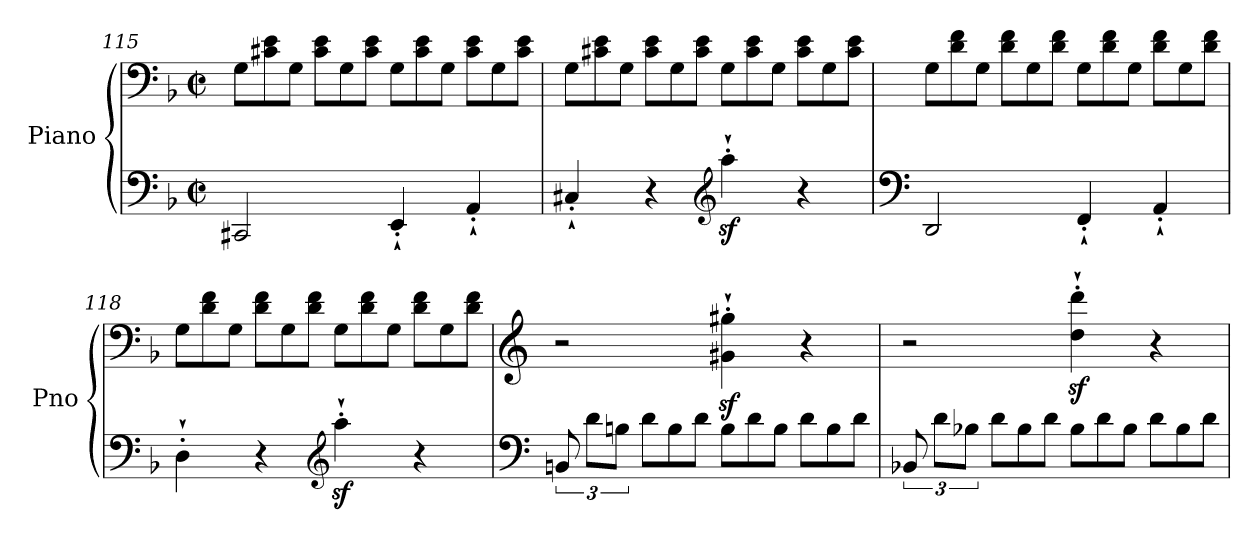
**kern	**kern
*part1	*part1
*staff2	*staff1
*I"Piano	*
*I'Pno	*
!!LO:LB:g=z
*clefF4	*clefF4
*k[b-]	*k[b-]
*M4/4	*M4/4
*met(c|)	*met(c|)
*	*Xtuplet
=115	=115
2CC#X/	12G\L
.	12c#X\ 12e\
.	12G\J
.	12c#\ 12e\L
.	12G\
.	12c#\ 12e\J
4EE`'/	12G\L
.	12c#\ 12e\
.	12G\J
4AA`'/	12c#\ 12e\L
.	12G\
.	12c#\ 12e\J
=116	=116
4C#X`'/	12G\L
.	12c#X\ 12e\
.	12G\J
4r	12c#\ 12e\L
.	12G\
.	12c#\ 12e\J
*clefG2	*
4aaz<`'\	12G\L
.	12c#\ 12e\
.	12G\J
4r	12c#\ 12e\L
.	12G\
.	12c#\ 12e\J
=117	=117
*clefF4	*
2DD/	12G\L
.	12d\ 12f\
.	12G\J
.	12d\ 12f\L
.	12G\
.	12d\ 12f\J
4FF`'/	12G\L
.	12d\ 12f\
.	12G\J
4AA`'/	12d\ 12f\L
.	12G\
.	12d\ 12f\J
!!LO:PB:g=z
=118	=118
4D`'\	12G\L
.	12d\ 12f\
.	12G\J
4r	12d\ 12f\L
.	12G\
.	12d\ 12f\J
*clefG2	*
4aaz<`'\	12G\L
.	12d\ 12f\
.	12G\J
4r	12d\ 12f\L
.	12G\
.	12d\ 12f\J
=119	=119
*clefF4	*clefG2
12BBn/	2r
12d\L	.
12Bn\J	.
*Xtuplet	*
12d\L	.
12B\	.
12d\J	.
12B\L	4g#X\z<`' 4gg#X\z<`'
12d\	.
12B\J	.
12d\L	4r
12B\	.
12d\J	.
=120	=120
*tuplet	*
12BB-X/	2r
12d\L	.
12B-X\J	.
*Xtuplet	*
12d\L	.
12B-\	.
12d\J	.
12B-\L	4dd\z<`' 4ddd\z<`'
12d\	.
12B-\J	.
12d\L	4r
12B-\	.
12d\J	.
=	=
*-	*-
